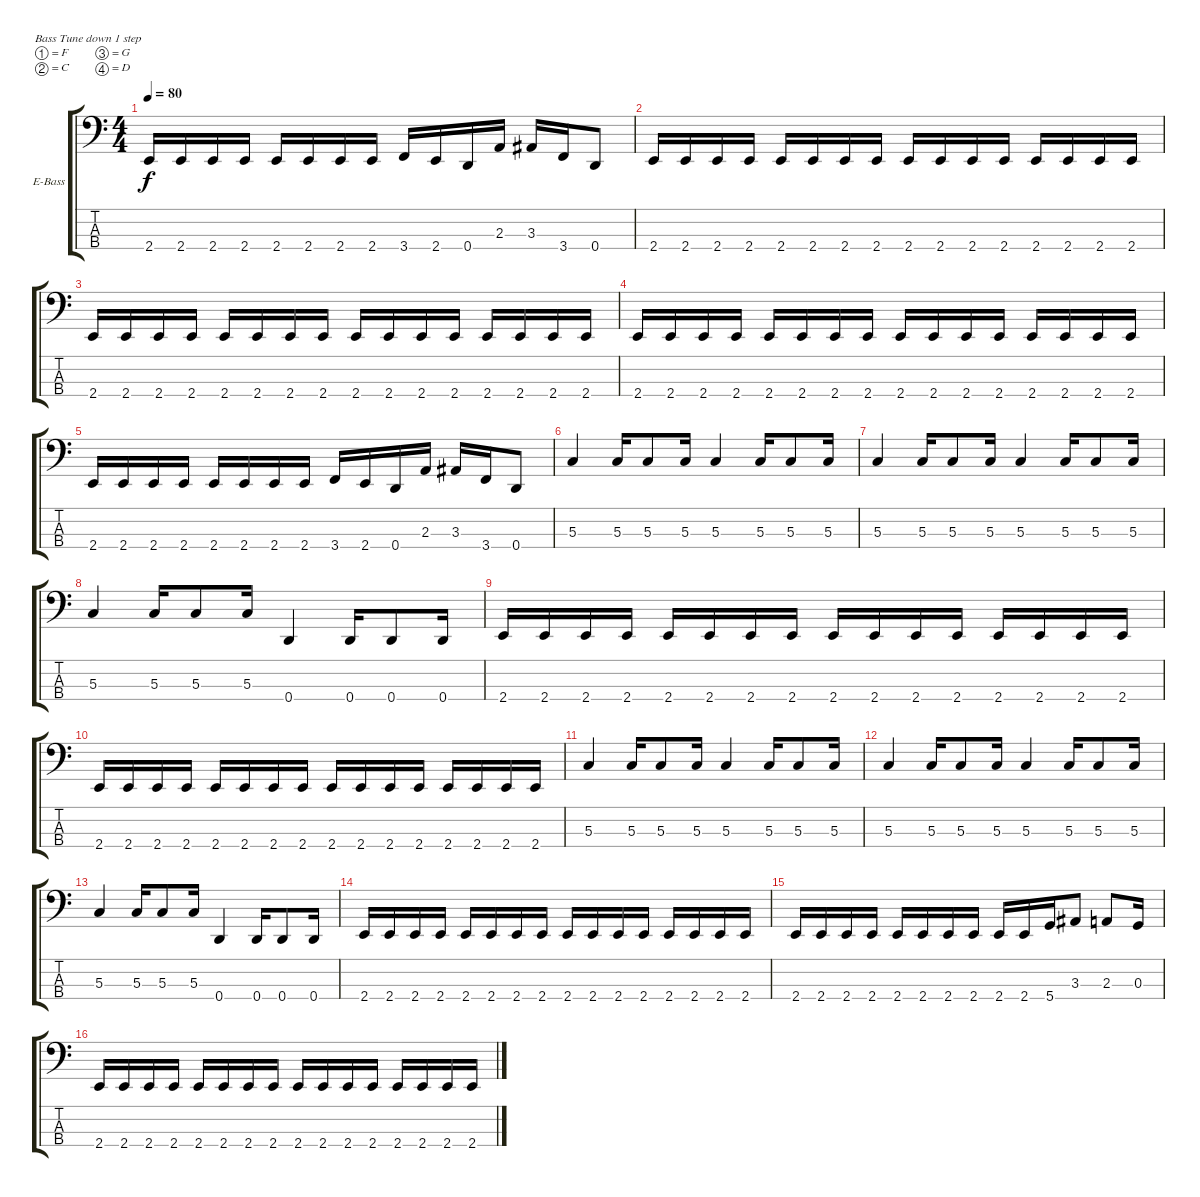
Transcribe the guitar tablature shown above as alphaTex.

\defaultSystemsLayout 4
\bracketExtendMode groupsimilarinstruments
\firstSystemTrackNameOrientation horizontal
\otherSystemsTrackNameOrientation horizontal
\track ("Fitty Wienhold" "E-Bass") {instrument electricbassfinger}
\staff {score tabs}
\tuning (F2 C2 G1 D1)
\ts (4 4)
\tempo 80
\clef f4
\ks c
2.4.16{dy f} 2.4.16 2.4.16 2.4.16 2.4.16 2.4.16 2.4.16 2.4.16 3.4.16 2.4.16 0.4.16 2.3.16 3.3.16 3.4.16 0.4.8 |
2.4.16 2.4.16 2.4.16 2.4.16 2.4.16 2.4.16 2.4.16 2.4.16 2.4.16 2.4.16 2.4.16 2.4.16 2.4.16 2.4.16 2.4.16 2.4.16 |
2.4.16 2.4.16 2.4.16 2.4.16 2.4.16 2.4.16 2.4.16 2.4.16 2.4.16 2.4.16 2.4.16 2.4.16 2.4.16 2.4.16 2.4.16 2.4.16 |
2.4.16 2.4.16 2.4.16 2.4.16 2.4.16 2.4.16 2.4.16 2.4.16 2.4.16 2.4.16 2.4.16 2.4.16 2.4.16 2.4.16 2.4.16 2.4.16 |
2.4.16 2.4.16 2.4.16 2.4.16 2.4.16 2.4.16 2.4.16 2.4.16 3.4.16 2.4.16 0.4.16 2.3.16 3.3.16 3.4.16 0.4.8 |
5.3.4 5.3.16 5.3.8 5.3.16 5.3.4 5.3.16 5.3.8 5.3.16 |
5.3.4 5.3.16 5.3.8 5.3.16 5.3.4 5.3.16 5.3.8 5.3.16 |
5.3.4 5.3.16 5.3.8 5.3.16 0.4.4 0.4.16 0.4.8 0.4.16 |
2.4.16 2.4.16 2.4.16 2.4.16 2.4.16 2.4.16 2.4.16 2.4.16 2.4.16 2.4.16 2.4.16 2.4.16 2.4.16 2.4.16 2.4.16 2.4.16 |
2.4.16 2.4.16 2.4.16 2.4.16 2.4.16 2.4.16 2.4.16 2.4.16 2.4.16 2.4.16 2.4.16 2.4.16 2.4.16 2.4.16 2.4.16 2.4.16 |
5.3.4 5.3.16 5.3.8 5.3.16 5.3.4 5.3.16 5.3.8 5.3.16 |
5.3.4 5.3.16 5.3.8 5.3.16 5.3.4 5.3.16 5.3.8 5.3.16 |
5.3.4 5.3.16 5.3.8 5.3.16 0.4.4 0.4.16 0.4.8 0.4.16 |
2.4.16 2.4.16 2.4.16 2.4.16 2.4.16 2.4.16 2.4.16 2.4.16 2.4.16 2.4.16 2.4.16 2.4.16 2.4.16 2.4.16 2.4.16 2.4.16 |
2.4.16 2.4.16 2.4.16 2.4.16 2.4.16 2.4.16 2.4.16 2.4.16 2.4.16 2.4.16 5.4.16 3.3.8 2.3.8 0.3.16 |
2.4.16 2.4.16 2.4.16 2.4.16 2.4.16 2.4.16 2.4.16 2.4.16 2.4.16 2.4.16 2.4.16 2.4.16 2.4.16 2.4.16 2.4.16 2.4.16
